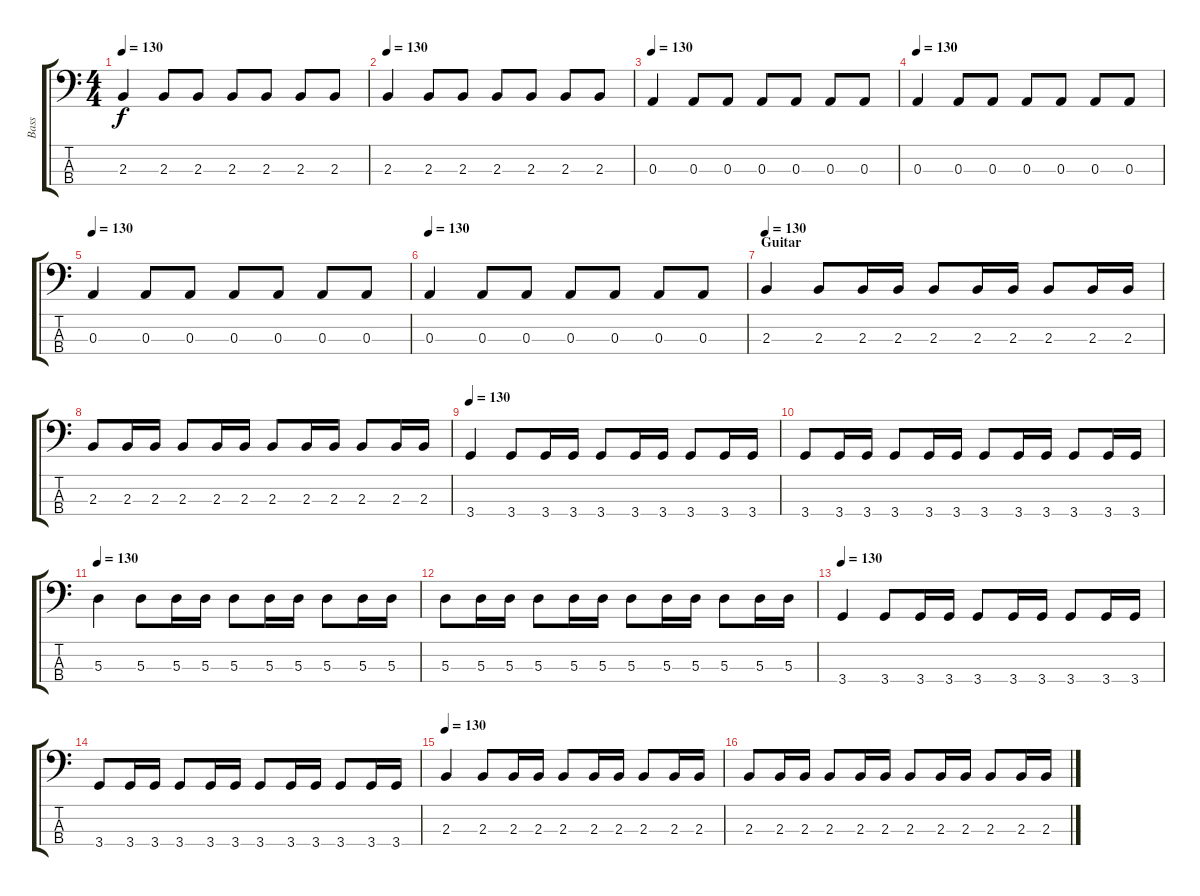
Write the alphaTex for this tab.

\track ("Bass" "Bass") {instrument electricbassfinger}
\staff {score tabs}
\tuning (G2 D2 A1 E1) {hide}
\ts (4 4)
\tempo 130
\clef f4
\ks c
2.3.4{dy f} 2.3.8 2.3.8 2.3.8 2.3.8 2.3.8 2.3.8 |
\tempo 130
2.3.4 2.3.8 2.3.8 2.3.8 2.3.8 2.3.8 2.3.8 |
\tempo 130
0.3.4 0.3.8 0.3.8 0.3.8 0.3.8 0.3.8 0.3.8 |
\tempo 130
0.3.4 0.3.8 0.3.8 0.3.8 0.3.8 0.3.8 0.3.8 |
\tempo 130
0.3.4 0.3.8 0.3.8 0.3.8 0.3.8 0.3.8 0.3.8 |
\tempo 130
0.3.4 0.3.8 0.3.8 0.3.8 0.3.8 0.3.8 0.3.8 |
\section ("" "Guitar")
\tempo 130
2.3.4 2.3.8 2.3.16 2.3.16 2.3.8 2.3.16 2.3.16 2.3.8 2.3.16 2.3.16 |
2.3.8 2.3.16 2.3.16 2.3.8 2.3.16 2.3.16 2.3.8 2.3.16 2.3.16 2.3.8 2.3.16 2.3.16 |
\tempo 130
3.4.4 3.4.8 3.4.16 3.4.16 3.4.8 3.4.16 3.4.16 3.4.8 3.4.16 3.4.16 |
3.4.8 3.4.16 3.4.16 3.4.8 3.4.16 3.4.16 3.4.8 3.4.16 3.4.16 3.4.8 3.4.16 3.4.16 |
\tempo 130
5.3.4 5.3.8 5.3.16 5.3.16 5.3.8 5.3.16 5.3.16 5.3.8 5.3.16 5.3.16 |
5.3.8 5.3.16 5.3.16 5.3.8 5.3.16 5.3.16 5.3.8 5.3.16 5.3.16 5.3.8 5.3.16 5.3.16 |
\tempo 130
3.4.4 3.4.8 3.4.16 3.4.16 3.4.8 3.4.16 3.4.16 3.4.8 3.4.16 3.4.16 |
3.4.8 3.4.16 3.4.16 3.4.8 3.4.16 3.4.16 3.4.8 3.4.16 3.4.16 3.4.8 3.4.16 3.4.16 |
\section ("" "")
\tempo 130
2.3.4 2.3.8 2.3.16 2.3.16 2.3.8 2.3.16 2.3.16 2.3.8 2.3.16 2.3.16 |
2.3.8 2.3.16 2.3.16 2.3.8 2.3.16 2.3.16 2.3.8 2.3.16 2.3.16 2.3.8 2.3.16 2.3.16
